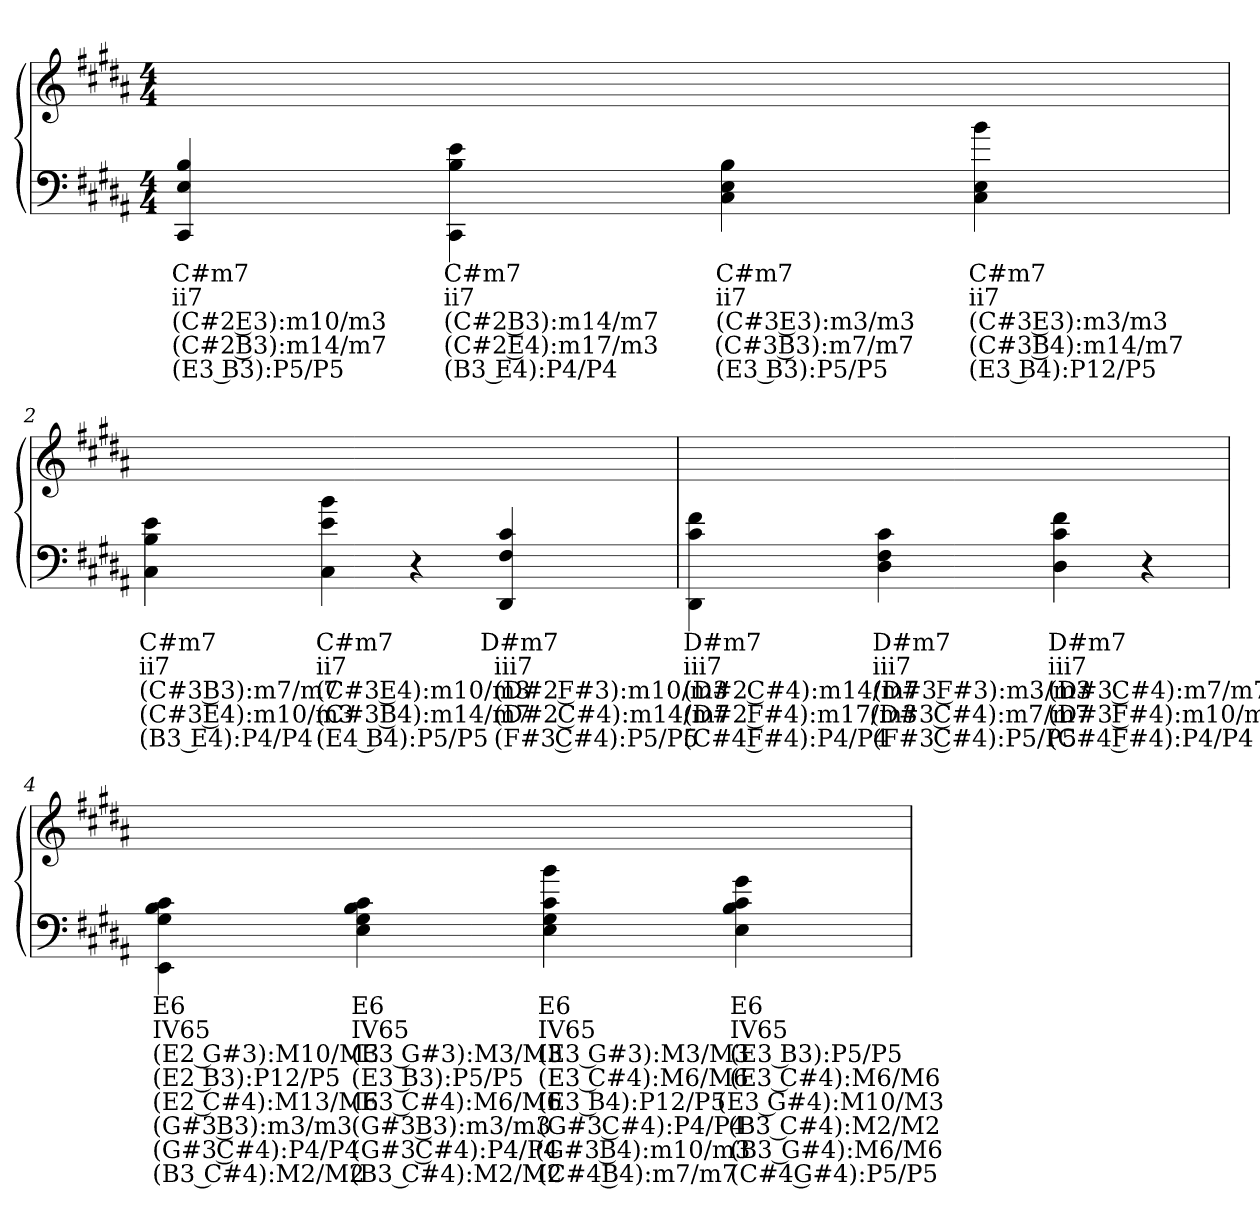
**kern	**text	**text	**text	**text	**text	**text	**text	**text	**kern
*part2	*part2	*part2	*part2	*part2	*part2	*part2	*part2	*part2	*part1
*staff2	*staff2	*staff2	*staff2	*staff2	*staff2	*staff2	*staff2	*staff2	*staff1
*clefF4	*	*	*	*	*	*	*	*	*clefG2
*k[f#c#g#d#a#]	*	*	*	*	*	*	*	*	*k[f#c#g#d#a#]
*B:	*	*	*	*	*	*	*	*	*B:
*M4/4	*	*	*	*	*	*	*	*	*M4/4
*MM60	*	*	*	*	*	*	*	*	*MM60
=1	=1	=1	=1	=1	=1	=1	=1	=1	=1
4CC# 4E 4B	C#m7	ii7	(C#2 E3):m10/m3	(C#2 B3):m14/m7	(E3 B3):P5/P5	.	.	.	1ryy
4CC# 4B 4e	C#m7	ii7	(C#2 B3):m14/m7	(C#2 E4):m17/m3	(B3 E4):P4/P4	.	.	.	.
4C# 4E 4B	C#m7	ii7	(C#3 E3):m3/m3	(C#3 B3):m7/m7	(E3 B3):P5/P5	.	.	.	.
4C# 4E 4b	C#m7	ii7	(C#3 E3):m3/m3	(C#3 B4):m14/m7	(E3 B4):P12/P5	.	.	.	.
=2	=2	=2	=2	=2	=2	=2	=2	=2	=2
4C# 4B 4e	C#m7	ii7	(C#3 B3):m7/m7	(C#3 E4):m10/m3	(B3 E4):P4/P4	.	.	.	1ryy
4C# 4e 4b	C#m7	ii7	(C#3 E4):m10/m3	(C#3 B4):m14/m7	(E4 B4):P5/P5	.	.	.	.
4r	.	.	.	.	.	.	.	.	.
4DD# 4F# 4c#	D#m7	iii7	(D#2 F#3):m10/m3	(D#2 C#4):m14/m7	(F#3 C#4):P5/P5	.	.	.	.
=3	=3	=3	=3	=3	=3	=3	=3	=3	=3
4DD# 4c# 4f#	D#m7	iii7	(D#2 C#4):m14/m7	(D#2 F#4):m17/m3	(C#4 F#4):P4/P4	.	.	.	1ryy
4D# 4F# 4c#	D#m7	iii7	(D#3 F#3):m3/m3	(D#3 C#4):m7/m7	(F#3 C#4):P5/P5	.	.	.	.
4D# 4c# 4f#	D#m7	iii7	(D#3 C#4):m7/m7	(D#3 F#4):m10/m3	(C#4 F#4):P4/P4	.	.	.	.
4r	.	.	.	.	.	.	.	.	.
=4	=4	=4	=4	=4	=4	=4	=4	=4	=4
4EE 4G# 4B 4c#	E6	IV65	(E2 G#3):M10/M3	(E2 B3):P12/P5	(E2 C#4):M13/M6	(G#3 B3):m3/m3	(G#3 C#4):P4/P4	(B3 C#4):M2/M2	1ryy
4E 4G# 4B 4c#	E6	IV65	(E3 G#3):M3/M3	(E3 B3):P5/P5	(E3 C#4):M6/M6	(G#3 B3):m3/m3	(G#3 C#4):P4/P4	(B3 C#4):M2/M2	.
4E 4G# 4c# 4b	E6	IV65	(E3 G#3):M3/M3	(E3 C#4):M6/M6	(E3 B4):P12/P5	(G#3 C#4):P4/P4	(G#3 B4):m10/m3	(C#4 B4):m7/m7	.
4E 4B 4c# 4g#	E6	IV65	(E3 B3):P5/P5	(E3 C#4):M6/M6	(E3 G#4):M10/M3	(B3 C#4):M2/M2	(B3 G#4):M6/M6	(C#4 G#4):P5/P5	.
=	=	=	=	=	=	=	=	=	=
*-	*-	*-	*-	*-	*-	*-	*-	*-	*-
